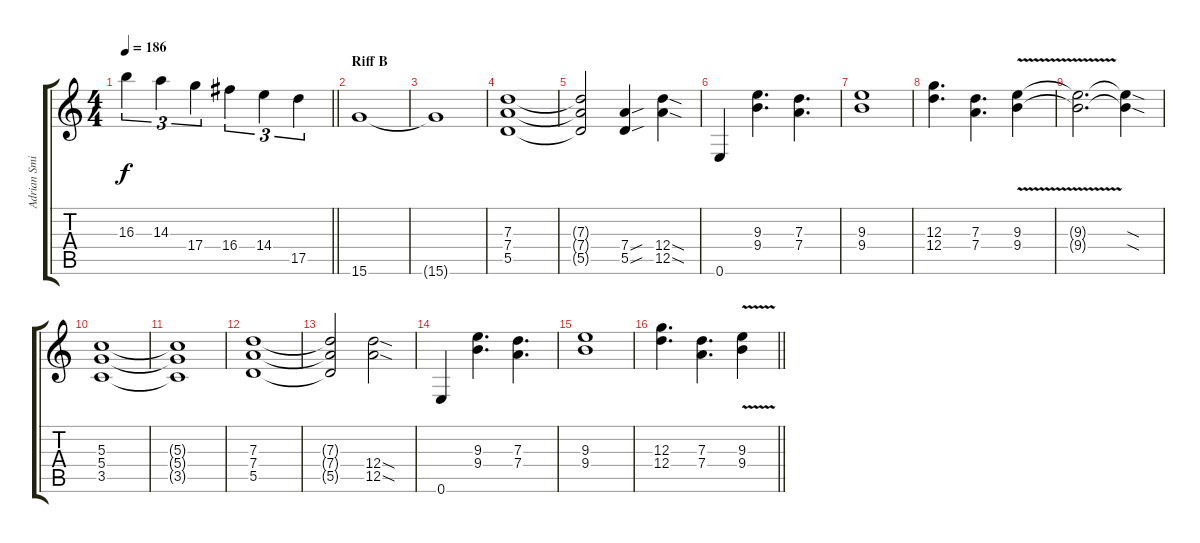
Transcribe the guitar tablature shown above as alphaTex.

\track ("Adrian Smith" "Adrian Smi") {instrument distortionguitar}
\staff {score tabs}
\tuning (E4 B3 G3 D3 A2 E2) {hide}
\ts (4 4)
\tempo 186
\clef g2
\barLineRight lightlight
\ks c
16.3.4{tu (3 2) dy f} 14.3.4{tu (3 2)} 17.4.4{tu (3 2)} 16.4.4{tu (3 2)} 14.4.4{tu (3 2)} 17.5.4{tu (3 2)} |
\section ("" "Riff B")
15.6.1 |
15.6{t}.1 |
(7.3 7.4 5.5).1{volume 11} |
(7.3{t} 7.4{t} 5.5{t}).2 (7.4{sou} 5.5{sou}).4 (12.4{sod} 12.5{sod}).4 |
0.6.4 (9.3 9.4).4{d} (7.3 7.4).4{d} |
(9.3 9.4).1 |
(12.3 12.4).4{d} (7.3 7.4).4{d} (9.3{v} 9.4{v}).4 |
(9.3{t} 9.4{t}).2{d} (9.3{sod t} 9.4{sod t}).4 |
(5.3 5.4 3.5).1 |
(5.3{t} 5.4{t} 3.5{t}).1 |
(7.3 7.4 5.5).1 |
(7.3{t} 7.4{t} 5.5{t}).2 (12.4{sod} 12.5{sod}).2 |
0.6.4 (9.3 9.4).4{d} (7.3 7.4).4{d} |
(9.3 9.4).1 |
\barLineRight lightlight
(12.3 12.4).4{d} (7.3 7.4).4{d} (9.3{v} 9.4{v}).4
